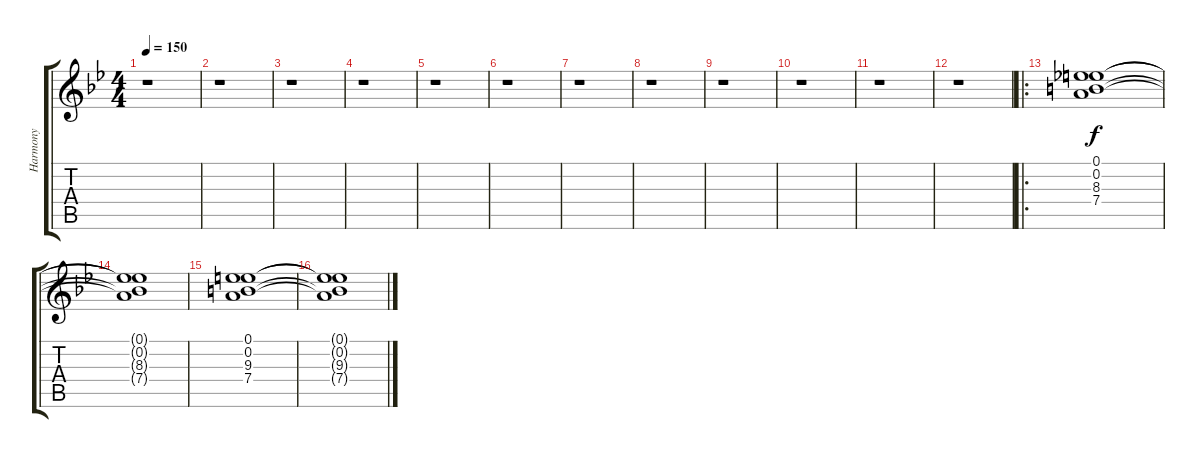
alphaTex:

\track ("Harmony" "Harmony") {instrument overdrivenguitar}
\staff {score tabs}
\tuning (E4 B3 G3 D3 A2 E2) {hide}
\ts (4 4)
\tempo 150
\clef g2
\ks bb
r.1{dy f instrument overdrivenguitar} |
r.1 |
r.1 |
r.1 |
r.1 |
r.1 |
r.1 |
r.1 |
r.1 |
r.1 |
r.1 |
r.1 |
\ro
(0.1 0.2 8.3 7.4).1{volume 4 instrument electricguitarclean} |
(0.1{t} 0.2{t} 8.3{t} 7.4{t}).1 |
(0.1 0.2 9.3 7.4).1 |
(0.1{t} 0.2{t} 9.3{t} 7.4{t}).1
